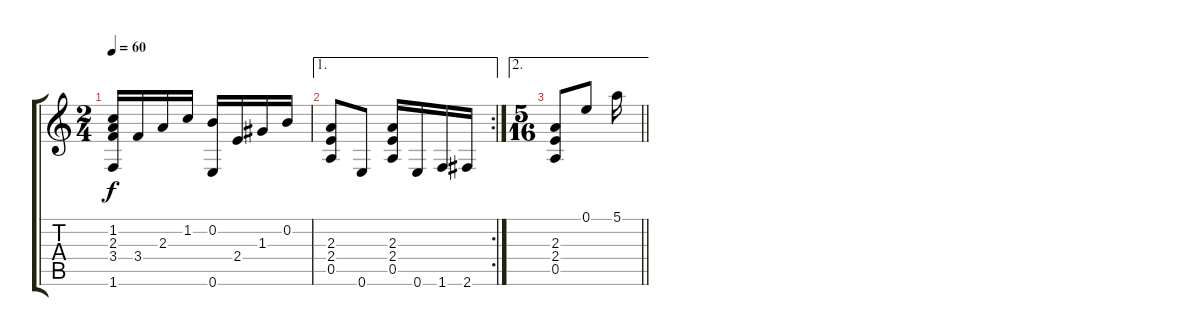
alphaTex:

\track "" {instrument acousticguitarsteel}
\staff {score tabs}
\tuning (E4 B3 G3 D3 A2 E2) {hide}
\ts (2 4)
\tempo 60
\clef g2
\ks c
(1.2 2.3 3.4 1.6).16{dy f} 3.4.16 2.3.16 1.2.16 (0.2 0.6).16 2.4.16 1.3.16 0.2.16 |
\ae 1
\rc 2
(2.3 2.4 0.5).8 0.6.8 (2.3 2.4 0.5).16 0.6.16 1.6.16 2.6.16 |
\ae 2
\ts (5 16)
\barLineRight lightlight
(2.3 2.4 0.5).8 0.1.8 5.1.16
